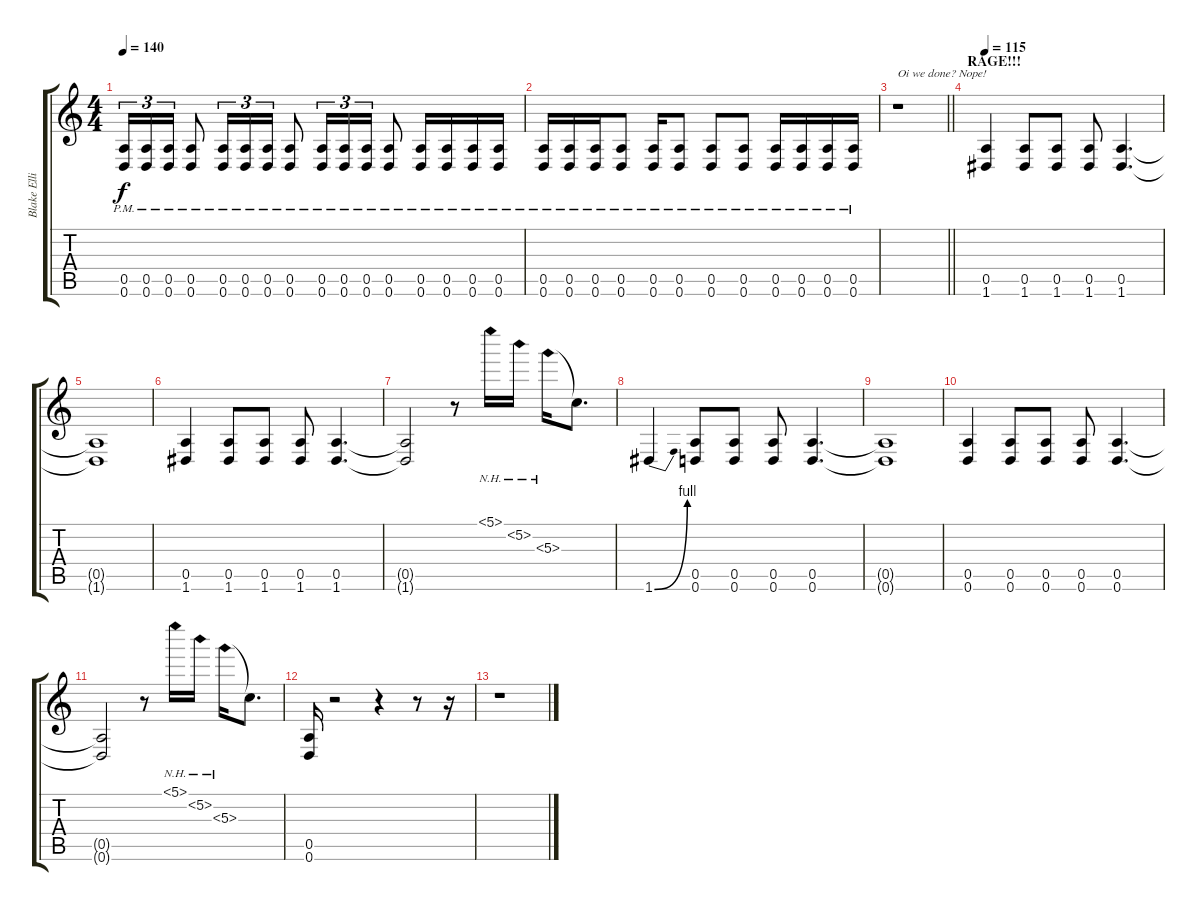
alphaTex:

\track ("Blake Ellis" "Blake Elli") {instrument distortionguitar}
\staff {score tabs}
\tuning (E4 B3 G3 D3 A2 D2) {hide}
\ts (4 4)
\tempo 140
\clef g2
\ks c
(0.5{pm} 0.6{pm}).16{tu (3 2) dy f} (0.5{pm} 0.6{pm}).16{tu (3 2)} (0.5{pm} 0.6{pm}).16{tu (3 2)} (0.5{pm} 0.6{pm}).8 (0.5{pm} 0.6{pm}).16{tu (3 2)} (0.5{pm} 0.6{pm}).16{tu (3 2)} (0.5{pm} 0.6{pm}).16{tu (3 2)} (0.5{pm} 0.6{pm}).8 (0.5{pm} 0.6{pm}).16{tu (3 2)} (0.5{pm} 0.6{pm}).16{tu (3 2)} (0.5{pm} 0.6{pm}).16{tu (3 2)} (0.5{pm} 0.6{pm}).8 (0.5{pm} 0.6{pm}).16 (0.5{pm} 0.6{pm}).16 (0.5{pm} 0.6{pm}).16 (0.5{pm} 0.6{pm}).16 |
(0.5{pm} 0.6{pm}).16 (0.5{pm} 0.6{pm}).16 (0.5{pm} 0.6{pm}).16 (0.5{pm} 0.6{pm}).8 (0.5{pm} 0.6{pm}).16 (0.5{pm} 0.6{pm}).8 (0.5{pm} 0.6{pm}).8 (0.5{pm} 0.6{pm}).8 (0.5{pm} 0.6{pm}).16 (0.5{pm} 0.6{pm}).16 (0.5{pm} 0.6{pm}).16 (0.5{pm} 0.6{pm}).16 |
\barLineRight lightlight
r.1{txt "Oi we done? Nope!"} |
\section ("" "RAGE!!!")
\tempo 115
(0.5 1.6).4 (0.5 1.6).8 (0.5 1.6).8 (0.5 1.6).8 (0.5 1.6).4{d} |
(0.5{t} 1.6{t}).1 |
(0.5 1.6).4 (0.5 1.6).8 (0.5 1.6).8 (0.5 1.6).8 (0.5 1.6).4{d} |
(0.5{t} 1.6{t}).2 r.8 5.1{nh}.16 5.2{nh}.16 5.3{nh}.16 5.3{t}.8{d} |
1.6{be (bend 0 0 60 4)}.4 (0.5 0.6).8 (0.5 0.6).8 (0.5 0.6).8 (0.5 0.6).4{d} |
(0.5{t} 0.6{t}).1 |
(0.5 0.6).4 (0.5 0.6).8 (0.5 0.6).8 (0.5 0.6).8 (0.5 0.6).4{d} |
(0.5{t} 0.6{t}).2 r.8 5.1{nh}.16 5.2{nh}.16 5.3{nh}.16 5.3{t}.8{d} |
(0.5 0.6).16 r.2 r.4 r.8 r.16 |
r.1
